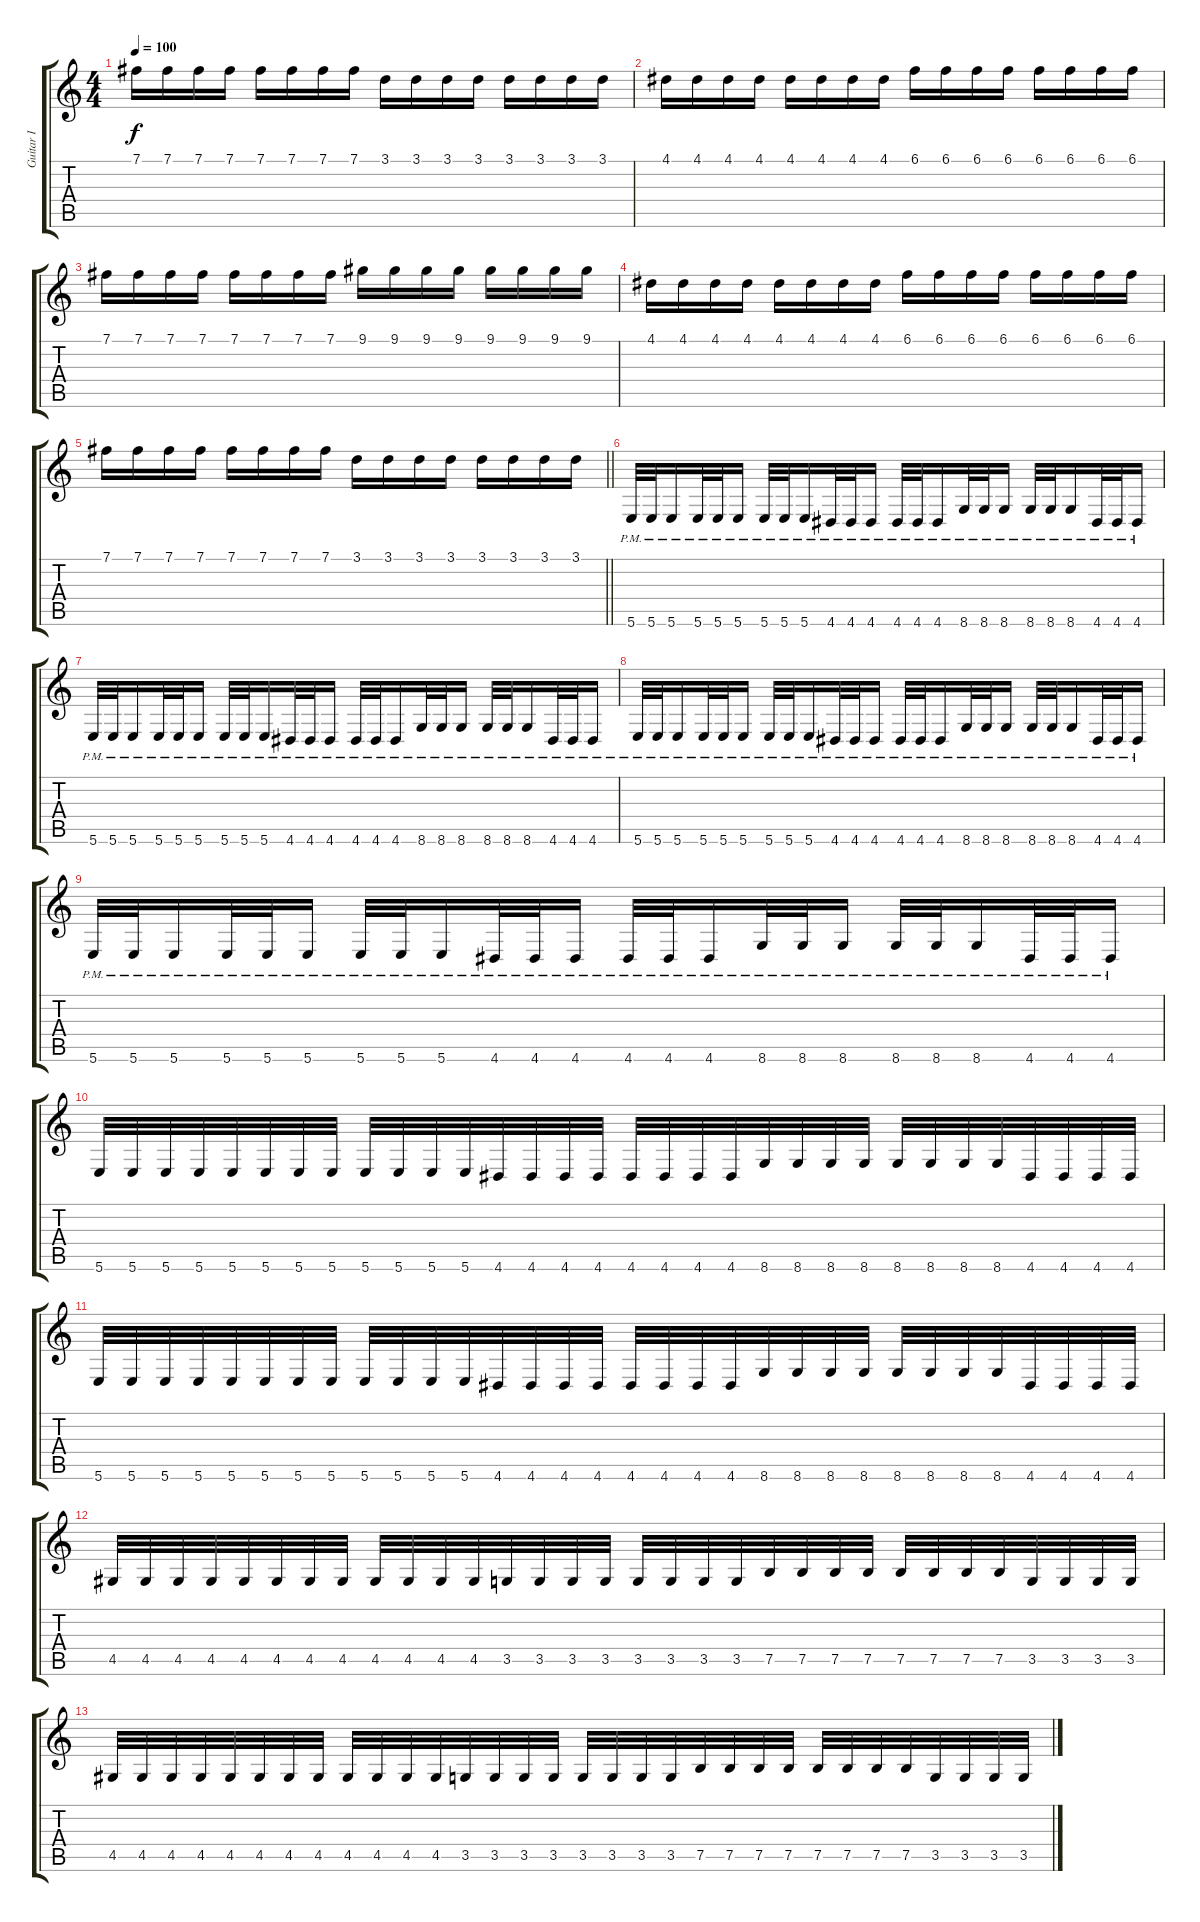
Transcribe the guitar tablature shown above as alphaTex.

\track ("Guitar I" "Guitar I") {instrument distortionguitar}
\staff {score tabs}
\tuning (B3 Gb3 D3 A2 E2 B1) {hide}
\ts (4 4)
\tempo 100
\clef g2
\ks c
7.1.16{dy f} 7.1.16 7.1.16 7.1.16 7.1.16 7.1.16 7.1.16 7.1.16 3.1.16 3.1.16 3.1.16 3.1.16 3.1.16 3.1.16 3.1.16 3.1.16 |
4.1.16 4.1.16 4.1.16 4.1.16 4.1.16 4.1.16 4.1.16 4.1.16 6.1.16 6.1.16 6.1.16 6.1.16 6.1.16 6.1.16 6.1.16 6.1.16 |
7.1.16 7.1.16 7.1.16 7.1.16 7.1.16 7.1.16 7.1.16 7.1.16 9.1.16 9.1.16 9.1.16 9.1.16 9.1.16 9.1.16 9.1.16 9.1.16 |
4.1.16 4.1.16 4.1.16 4.1.16 4.1.16 4.1.16 4.1.16 4.1.16 6.1.16 6.1.16 6.1.16 6.1.16 6.1.16 6.1.16 6.1.16 6.1.16 |
\barLineRight lightlight
7.1.16 7.1.16 7.1.16 7.1.16 7.1.16 7.1.16 7.1.16 7.1.16 3.1.16 3.1.16 3.1.16 3.1.16 3.1.16 3.1.16 3.1.16 3.1.16 |
5.6{pm}.32 5.6{pm}.32 5.6{pm}.16 5.6{pm}.32 5.6{pm}.32 5.6{pm}.16 5.6{pm}.32 5.6{pm}.32 5.6{pm}.16 4.6{pm}.32 4.6{pm}.32 4.6{pm}.16 4.6{pm}.32 4.6{pm}.32 4.6{pm}.16 8.6{pm}.32 8.6{pm}.32 8.6{pm}.16 8.6{pm}.32 8.6{pm}.32 8.6{pm}.16 4.6{pm}.32 4.6{pm}.32 4.6{pm}.16 |
5.6{pm}.32 5.6{pm}.32 5.6{pm}.16 5.6{pm}.32 5.6{pm}.32 5.6{pm}.16 5.6{pm}.32 5.6{pm}.32 5.6{pm}.16 4.6{pm}.32 4.6{pm}.32 4.6{pm}.16 4.6{pm}.32 4.6{pm}.32 4.6{pm}.16 8.6{pm}.32 8.6{pm}.32 8.6{pm}.16 8.6{pm}.32 8.6{pm}.32 8.6{pm}.16 4.6{pm}.32 4.6{pm}.32 4.6{pm}.16 |
5.6{pm}.32 5.6{pm}.32 5.6{pm}.16 5.6{pm}.32 5.6{pm}.32 5.6{pm}.16 5.6{pm}.32 5.6{pm}.32 5.6{pm}.16 4.6{pm}.32 4.6{pm}.32 4.6{pm}.16 4.6{pm}.32 4.6{pm}.32 4.6{pm}.16 8.6{pm}.32 8.6{pm}.32 8.6{pm}.16 8.6{pm}.32 8.6{pm}.32 8.6{pm}.16 4.6{pm}.32 4.6{pm}.32 4.6{pm}.16 |
5.6{pm}.32 5.6{pm}.32 5.6{pm}.16 5.6{pm}.32 5.6{pm}.32 5.6{pm}.16 5.6{pm}.32 5.6{pm}.32 5.6{pm}.16 4.6{pm}.32 4.6{pm}.32 4.6{pm}.16 4.6{pm}.32 4.6{pm}.32 4.6{pm}.16 8.6{pm}.32 8.6{pm}.32 8.6{pm}.16 8.6{pm}.32 8.6{pm}.32 8.6{pm}.16 4.6{pm}.32 4.6{pm}.32 4.6{pm}.16 |
5.6.32 5.6.32 5.6.32 5.6.32 5.6.32 5.6.32 5.6.32 5.6.32 5.6.32 5.6.32 5.6.32 5.6.32 4.6.32 4.6.32 4.6.32 4.6.32 4.6.32 4.6.32 4.6.32 4.6.32 8.6.32 8.6.32 8.6.32 8.6.32 8.6.32 8.6.32 8.6.32 8.6.32 4.6.32 4.6.32 4.6.32 4.6.32 |
5.6.32 5.6.32 5.6.32 5.6.32 5.6.32 5.6.32 5.6.32 5.6.32 5.6.32 5.6.32 5.6.32 5.6.32 4.6.32 4.6.32 4.6.32 4.6.32 4.6.32 4.6.32 4.6.32 4.6.32 8.6.32 8.6.32 8.6.32 8.6.32 8.6.32 8.6.32 8.6.32 8.6.32 4.6.32 4.6.32 4.6.32 4.6.32 |
4.5.32 4.5.32 4.5.32 4.5.32 4.5.32 4.5.32 4.5.32 4.5.32 4.5.32 4.5.32 4.5.32 4.5.32 3.5.32 3.5.32 3.5.32 3.5.32 3.5.32 3.5.32 3.5.32 3.5.32 7.5.32 7.5.32 7.5.32 7.5.32 7.5.32 7.5.32 7.5.32 7.5.32 3.5.32 3.5.32 3.5.32 3.5.32 |
4.5.32 4.5.32 4.5.32 4.5.32 4.5.32 4.5.32 4.5.32 4.5.32 4.5.32 4.5.32 4.5.32 4.5.32 3.5.32 3.5.32 3.5.32 3.5.32 3.5.32 3.5.32 3.5.32 3.5.32 7.5.32 7.5.32 7.5.32 7.5.32 7.5.32 7.5.32 7.5.32 7.5.32 3.5.32 3.5.32 3.5.32 3.5.32
